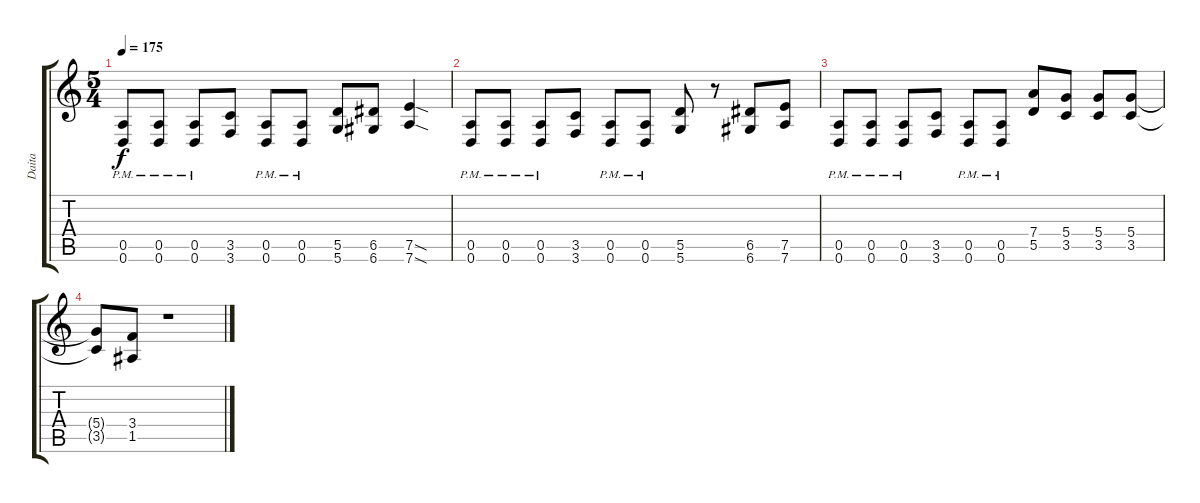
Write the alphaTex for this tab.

\track ("Daita" "Daita") {instrument distortionguitar}
\staff {score tabs}
\tuning (E4 B3 G3 D3 A2 D2) {hide}
\ts (5 4)
\tempo 175
\clef g2
\ks c
(0.5{pm} 0.6{pm}).8{dy f} (0.5{pm} 0.6{pm}).8 (0.5{pm} 0.6{pm}).8 (3.5 3.6).8 (0.5{pm} 0.6{pm}).8 (0.5{pm} 0.6{pm}).8 (5.5 5.6).8 (6.5 6.6).8 (7.5{sod} 7.6{sod}).4 |
(0.5{pm} 0.6{pm}).8 (0.5{pm} 0.6{pm}).8 (0.5{pm} 0.6{pm}).8 (3.5 3.6).8 (0.5{pm} 0.6{pm}).8 (0.5{pm} 0.6{pm}).8 (5.5 5.6).8 r.8 (6.5 6.6).8 (7.5 7.6).8 |
(0.5{pm} 0.6{pm}).8 (0.5{pm} 0.6{pm}).8 (0.5{pm} 0.6{pm}).8 (3.5 3.6).8 (0.5{pm} 0.6{pm}).8 (0.5{pm} 0.6{pm}).8 (7.4 5.5).8 (5.4 3.5).8 (5.4 3.5).8 (5.4 3.5).8 |
(5.4{t} 3.5{t}).8 (3.4 1.5).8 r.1
